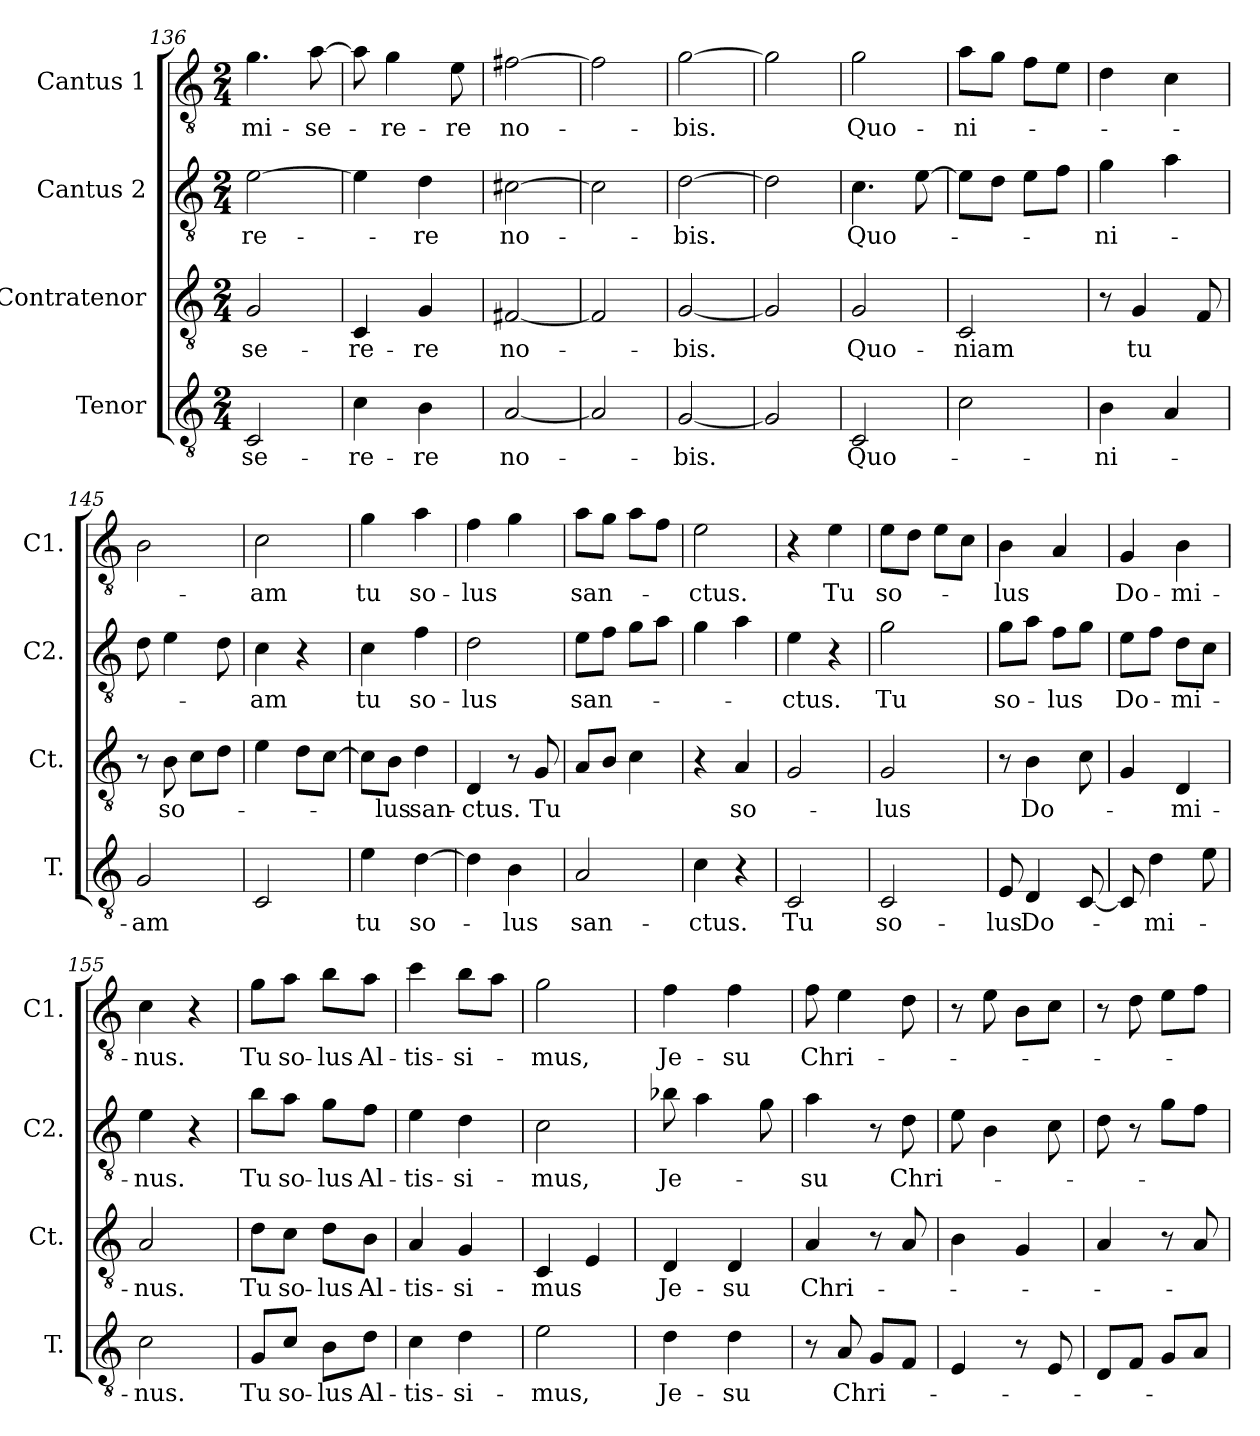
**kern	**text	**kern	**text	**kern	**text	**kern	**text
*part4	*part4	*part3	*part3	*part2	*part2	*part1	*part1
*staff4	*staff4	*staff3	*staff3	*staff2	*staff2	*staff1	*staff1
*I"Tenor	*	*I"Contratenor	*	*I"Cantus 2	*	*I"Cantus 1	*
*I'T.	*	*I'Ct.	*	*I'C2.	*	*I'C1.	*
*clefGv2	*	*clefGv2	*	*clefGv2	*	*clefGv2	*
*k[]	*	*k[]	*	*k[]	*	*k[]	*
*C:	*	*C:	*	*C:	*	*C:	*
*M2/4	*	*M2/4	*	*M2/4	*	*M2/4	*
=136	=136	=136	=136	=136	=136	=136	=136
2C/	-se-	2G/	-se-	[2e\	-re-	4.g\	mi-
.	.	.	.	.	.	[8a\	-se-
=137	=137	=137	=137	=137	=137	=137	=137
4c\	-re-	4C/	-re-	4e\]	.	8a\]	.
.	.	.	.	.	.	4g\	-re-
4B\	-re	4G/	-re	4d\	-re	.	.
.	.	.	.	.	.	8e\	-re
=138	=138	=138	=138	=138	=138	=138	=138
[2A/	no-	[2F#X/	no-	[2c#X\	no-	[2f#X\	no-
=139	=139	=139	=139	=139	=139	=139	=139
2A/]	.	2F#/]	.	2c#\]	.	2f#\]	.
=140	=140	=140	=140	=140	=140	=140	=140
[2G/	-bis.	[2G/	-bis.	[2d\	-bis.	[2g\	-bis.
=141	=141	=141	=141	=141	=141	=141	=141
2G/]	.	2G/]	.	2d\]	.	2g\]	.
!!LO:PB:g=z
=142	=142	=142	=142	=142	=142	=142	=142
2C/	Quo-	2G/	Quo-	4.c\	Quo-	2g\	Quo-
.	.	.	.	[8e\	.	.	.
=143	=143	=143	=143	=143	=143	=143	=143
2c\	.	2C/	-niam	8e\L]	.	8a\L	-ni-
.	.	.	.	8d\J	.	8g\J	.
.	.	.	.	8e\L	.	8f\L	.
.	.	.	.	8f\J	.	8e\J	.
=144	=144	=144	=144	=144	=144	=144	=144
4B\	-ni-	8r	.	4g\	-ni-	4d\	.
.	.	4G/	tu	.	.	.	.
4A/	.	.	.	4a\	.	4c\	.
.	.	8F/	.	.	.	.	.
=145	=145	=145	=145	=145	=145	=145	=145
2G/	-am	8r	.	8d\	.	2B\	.
.	.	8B\	so-	4e\	.	.	.
.	.	8c\L	.	.	.	.	.
.	.	8d\J	.	8d\	.	.	.
=146	=146	=146	=146	=146	=146	=146	=146
2C/	.	4e\	.	4c\	-am	2c\	-am
.	.	8d\L	.	4r	.	.	.
.	.	[8c\J	.	.	.	.	.
=147	=147	=147	=147	=147	=147	=147	=147
4e\	tu	8c\L]	.	4c\	tu	4g\	tu
.	.	8B\J	-lus	.	.	.	.
[4d\	so-	4d\	san-	4f\	so-	4a\	so-
=148	=148	=148	=148	=148	=148	=148	=148
4d\]	.	4D/	-ctus.	2d\	-lus	4f\	-lus
4B\	-lus	8r	.	.	.	4g\	.
.	.	8G/	Tu	.	.	.	.
=149	=149	=149	=149	=149	=149	=149	=149
2A/	san-	8A/L	.	8e\L	san-	8a\L	san-
.	.	8B/J	.	8f\J	.	8g\J	.
.	.	4c\	.	8g\L	.	8a\L	.
.	.	.	.	8a\J	.	8f\J	.
!!LO:LB:g=z
=150	=150	=150	=150	=150	=150	=150	=150
4c\	-ctus.	4r	.	4g\	.	2e\	-ctus.
4r	.	4A/	so-	4a\	.	.	.
=151	=151	=151	=151	=151	=151	=151	=151
2C/	Tu	2G/	.	4e\	-ctus.	4r	.
.	.	.	.	4r	.	4e\	Tu
=152	=152	=152	=152	=152	=152	=152	=152
2C/	so-	2G/	-lus	2g\	Tu	8e\L	so-
.	.	.	.	.	.	8d\J	.
.	.	.	.	.	.	8e\L	.
.	.	.	.	.	.	8c\J	.
=153	=153	=153	=153	=153	=153	=153	=153
8E/	-lus	8r	.	8g\L	so-	4B\	-lus
4D/	Do-	4B\	Do-	8a\J	.	.	.
.	.	.	.	8f\L	-lus	4A/	.
[8C/	.	8c\	.	8g\J	.	.	.
=154	=154	=154	=154	=154	=154	=154	=154
8C/]	.	4G/	.	8e\L	Do-	4G/	Do-
4d\	-mi-	.	.	8f\J	.	.	.
.	.	4D/	-mi-	8d\L	-mi-	4B\	-mi-
8e\	.	.	.	8c\J	.	.	.
=155	=155	=155	=155	=155	=155	=155	=155
2c\	-nus.	2A/	-nus.	4e\	-nus.	4c\	-nus.
.	.	.	.	4r	.	4r	.
=156	=156	=156	=156	=156	=156	=156	=156
8G/L	Tu	8d\L	Tu	8b\L	Tu	8g\L	Tu
8c/J	so-	8c\J	so-	8a\J	so-	8a\J	so-
8B\L	-lus	8d\L	-lus	8g\L	-lus	8b\L	-lus
8d\J	Al-	8B\J	Al-	8f\J	Al-	8a\J	Al-
!!LO:PB:g=z
=157	=157	=157	=157	=157	=157	=157	=157
4c\	-tis-	4A/	-tis-	4e\	-tis-	4cc\	-tis-
4d\	-si-	4G/	-si-	4d\	-si-	8b\L	-si-
.	.	.	.	.	.	8a\J	.
=158	=158	=158	=158	=158	=158	=158	=158
2e\	-mus,	4C/	-mus	2c\	-mus,	2g\	-mus,
.	.	4E/	.	.	.	.	.
=159	=159	=159	=159	=159	=159	=159	=159
4d\	Je-	4D/	Je-	8b-X\	Je-	4f\	Je-
.	.	.	.	4a\	.	.	.
4d\	-su	4D/	-su	.	.	4f\	-su
.	.	.	.	8g\	.	.	.
=160	=160	=160	=160	=160	=160	=160	=160
8r	.	4A/	Chri-	4a\	-su	8f\	Chri-
8A/	Chri-	.	.	.	.	4e\	.
8G/L	.	8r	.	8r	.	.	.
8F/J	.	8A/	.	8d\	Chri-	8d\	.
=161	=161	=161	=161	=161	=161	=161	=161
4E/	.	4B\	.	8e\	.	8r	.
.	.	.	.	4B\	.	8e\	.
8r	.	4G/	.	.	.	8B\L	.
8E/	.	.	.	8c\	.	8c\J	.
=162	=162	=162	=162	=162	=162	=162	=162
8D/L	.	4A/	.	8d\	.	8r	.
8F/J	.	.	.	8r	.	8d\	.
8G/L	.	8r	.	8g\L	.	8e\L	.
8A/J	.	8A/	.	8f\J	.	8f\J	.
=	=	=	=	=	=	=	=
*-	*-	*-	*-	*-	*-	*-	*-
